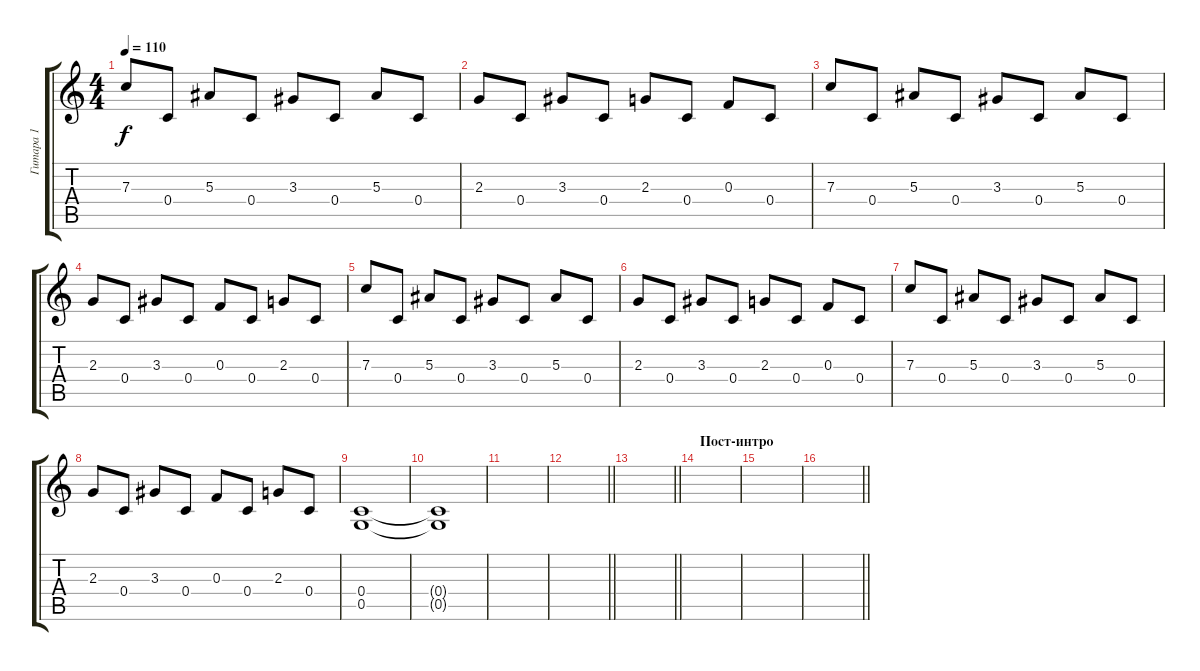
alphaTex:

\track ("Гитара 1" "Гитара 1") {instrument electricguitarclean}
\staff {score tabs}
\tuning (D4 A3 F3 C3 G2 C2) {hide}
\ts (4 4)
\tempo 110
\clef g2
\ks c
7.3.8{dy f} 0.4.8 5.3.8 0.4.8 3.3.8 0.4.8 5.3.8 0.4.8 |
2.3.8 0.4.8 3.3.8 0.4.8 2.3.8 0.4.8 0.3.8 0.4.8 |
7.3.8 0.4.8 5.3.8 0.4.8 3.3.8 0.4.8 5.3.8 0.4.8 |
2.3.8 0.4.8 3.3.8 0.4.8 0.3.8 0.4.8 2.3.8 0.4.8 |
7.3.8 0.4.8 5.3.8 0.4.8 3.3.8 0.4.8 5.3.8 0.4.8 |
2.3.8 0.4.8 3.3.8 0.4.8 2.3.8 0.4.8 0.3.8 0.4.8 |
7.3.8 0.4.8 5.3.8 0.4.8 3.3.8 0.4.8 5.3.8 0.4.8 |
2.3.8 0.4.8 3.3.8 0.4.8 0.3.8 0.4.8 2.3.8 0.4.8 |
(0.4 0.5).1 |
(0.4{t} 0.5{t}).1 |
|
\barLineRight lightlight
|
\barLineRight lightlight
|
\section ("" "Пост-интро")
|
|
\barLineRight lightlight
